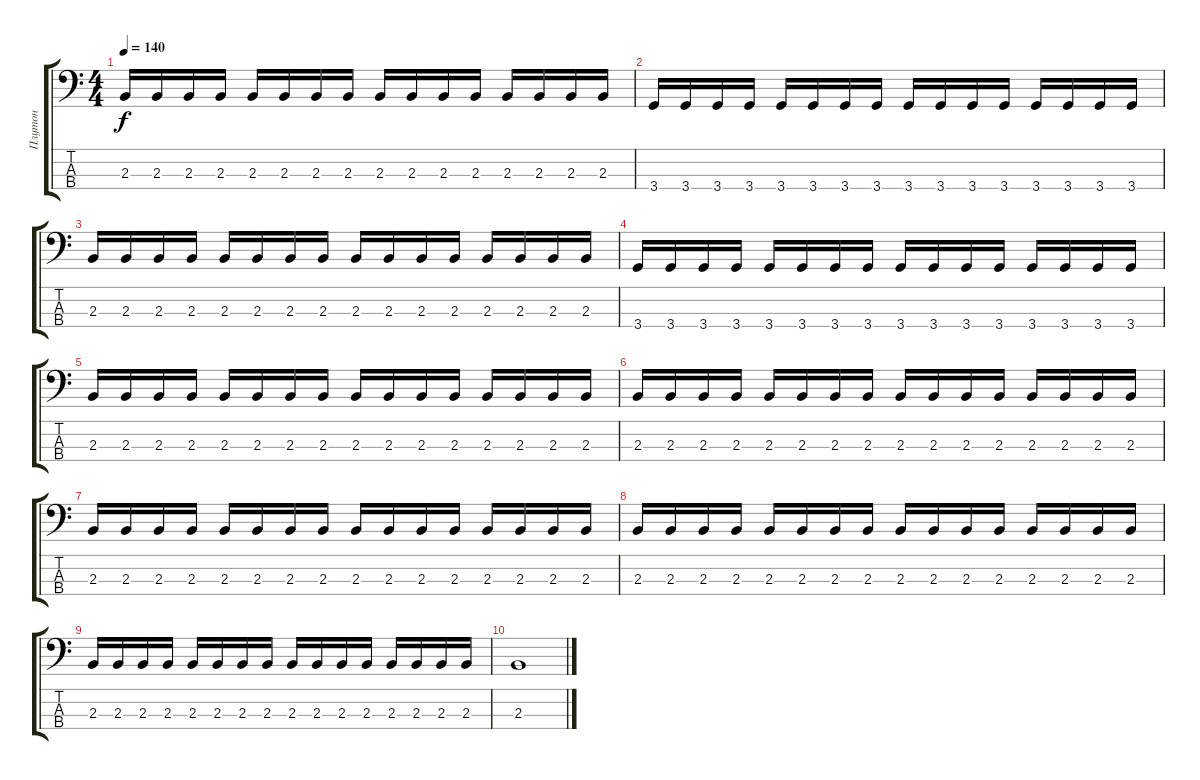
\track ("Плутон" "Плутон") {instrument electricbassfinger}
\staff {score tabs}
\tuning (G2 D2 A1 E1) {hide}
\ts (4 4)
\tempo 140
\clef f4
\ks c
2.3.16{dy f} 2.3.16 2.3.16 2.3.16 2.3.16 2.3.16 2.3.16 2.3.16 2.3.16 2.3.16 2.3.16 2.3.16 2.3.16 2.3.16 2.3.16 2.3.16 |
3.4.16 3.4.16 3.4.16 3.4.16 3.4.16 3.4.16 3.4.16 3.4.16 3.4.16 3.4.16 3.4.16 3.4.16 3.4.16 3.4.16 3.4.16 3.4.16 |
2.3.16 2.3.16 2.3.16 2.3.16 2.3.16 2.3.16 2.3.16 2.3.16 2.3.16 2.3.16 2.3.16 2.3.16 2.3.16 2.3.16 2.3.16 2.3.16 |
3.4.16 3.4.16 3.4.16 3.4.16 3.4.16 3.4.16 3.4.16 3.4.16 3.4.16 3.4.16 3.4.16 3.4.16 3.4.16 3.4.16 3.4.16 3.4.16 |
2.3.16 2.3.16 2.3.16 2.3.16 2.3.16 2.3.16 2.3.16 2.3.16 2.3.16 2.3.16 2.3.16 2.3.16 2.3.16 2.3.16 2.3.16 2.3.16 |
2.3.16 2.3.16 2.3.16 2.3.16 2.3.16 2.3.16 2.3.16 2.3.16 2.3.16 2.3.16 2.3.16 2.3.16 2.3.16 2.3.16 2.3.16 2.3.16 |
2.3.16 2.3.16 2.3.16 2.3.16 2.3.16 2.3.16 2.3.16 2.3.16 2.3.16 2.3.16 2.3.16 2.3.16 2.3.16 2.3.16 2.3.16 2.3.16 |
2.3.16 2.3.16 2.3.16 2.3.16 2.3.16 2.3.16 2.3.16 2.3.16 2.3.16 2.3.16 2.3.16 2.3.16 2.3.16 2.3.16 2.3.16 2.3.16 |
2.3.16 2.3.16 2.3.16 2.3.16 2.3.16 2.3.16 2.3.16 2.3.16 2.3.16 2.3.16 2.3.16 2.3.16 2.3.16 2.3.16 2.3.16 2.3.16 |
2.3.1
